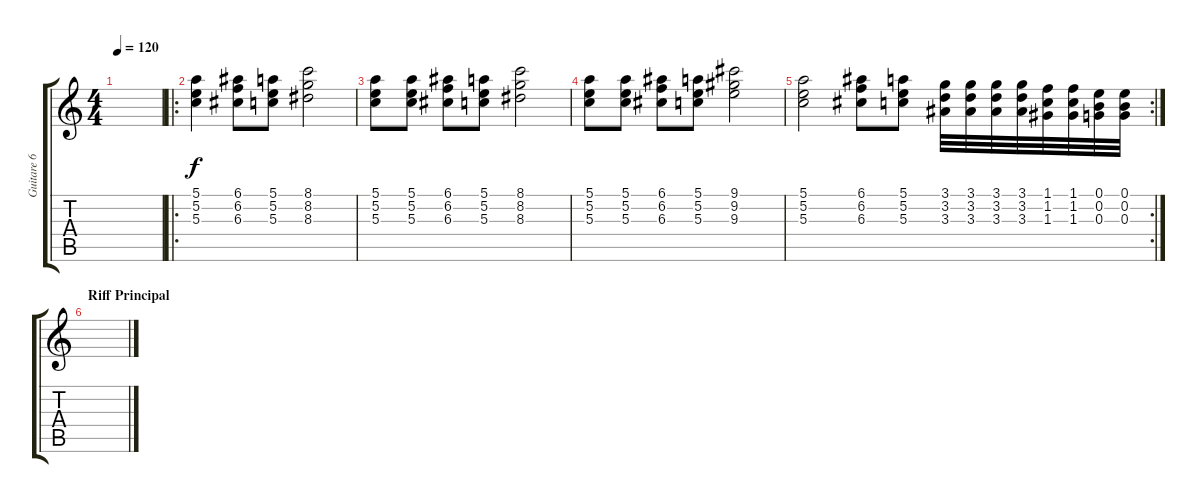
\track ("Guitare 6 cordes E3" "Guitare 6 ") {instrument electricguitarmuted}
\staff {score tabs}
\tuning (E4 B3 G3 D3 A2 E2) {hide}
\ts (4 4)
\tempo 120
\clef g2
\ks c
|
\ro
(5.1 5.2 5.3).4 (6.1 6.2 6.3).8 (5.1 5.2 5.3).8 (8.1 8.2 8.3).2 |
(5.1 5.2 5.3).8 (5.1 5.2 5.3).8 (6.1 6.2 6.3).8 (5.1 5.2 5.3).8 (8.1 8.2 8.3).2 |
(5.1 5.2 5.3).8 (5.1 5.2 5.3).8 (6.1 6.2 6.3).8 (5.1 5.2 5.3).8 (9.1 9.2 9.3).2 |
\rc 2
(5.1 5.2 5.3).2 (6.1 6.2 6.3).8 (5.1 5.2 5.3).8 (3.1 3.2 3.3).32 (3.1 3.2 3.3).32 (3.1 3.2 3.3).32 (3.1 3.2 3.3).32 (1.1 1.2 1.3).32 (1.1 1.2 1.3).32 (0.1 0.2 0.3).32 (0.1 0.2 0.3).32 |
\section ("" "Riff Principal")
